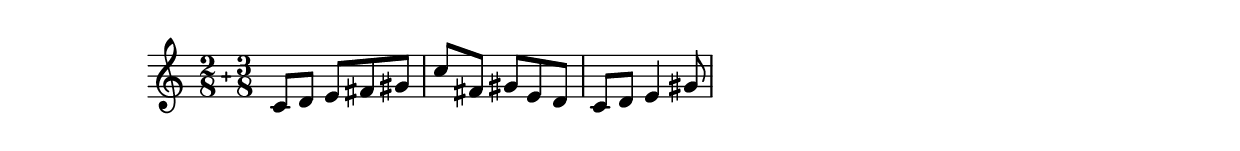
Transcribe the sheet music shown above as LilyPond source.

% Do not edit this file; it is automatically
% generated from Documentation/snippets/new
% This file is in the public domain.
%% Note: this file works from version 2.13.36
\version "2.13.46"

\header {
%% Translation of GIT committish: a874fda3641c9e02f61be5c41b215b8304b8ed00
 doctitlees = "Indicaciones de compases compuestos"
 texidoces = "
Las indicaciones de compás poco frecuentes como @qq{5/8} se pueden
ejecutar como compases compuestos (p.ej. @qq{3/8 + 2/8}), que combinan
dos o más metros diferentes. LilyPond puede hacer la música de este
tipo fácil de leer e interpretar, imprimiendo explícitamente las
indicaciones de compás compuesto y adaptando el comportamiento
automático de las barras (también se pueden añadir indicaciones
gráficas de la agrupación de compases; véase el fragmento de código
apropiado en la base de datos).

"


%% Translation of GIT committish: 0a868be38a775ecb1ef935b079000cebbc64de40
texidocde = "
Ungerade Taktarten werden (wie etwa \"5/8\") werden oft als zusammengesetzte
Taktarten interpretiert (bspw. \"3/8 + 2/8\"), in welchen zwei oder mehr
Teiltakte unterschieden werden.  LilyPond kann derartige Noten produzieren,
indem entsprechende Taktarten gesetzt werden und die automatische
Bebalkung angepasst wird.

"
  doctitlede = "Zusammengesetzte Taktarten"



%% Translation of GIT committish: 4da4307e396243a5a3bc33a0c2753acac92cb685
  texidocfr = "
Des métriques telles que @qq{5/8} peuvent s'interpréter sous une forme
décomposée --- @qq{3/8 + 2/8} par exemple --- qui combine plusieurs
métriques.  LilyPond est capable de rendre ce type de notation, plus
  facile à lire et à interpréter, en imprimant cette métrique composite
  et en adaptant les règles de ligature automatique en conséquence.

"
  doctitlefr = "Métrique décomposée"

  lsrtags = "rhythms"
  texidoc = "
Odd 20th century time signatures (such as \"5/8\") can often be played
as compound time signatures (e.g. \"3/8 + 2/8\"), which combine two or
more inequal metrics. LilyPond can make such music quite easy to read
and play, by explicitly printing the compound time signatures and
adapting the automatic beaming behavior. (Graphic measure grouping
indications can also be added; see the appropriate snippet in this
database.)
"
  doctitle = "Compound time signatures"
} % begin verbatim


#(define ((compound-time one two num) grob)
   (grob-interpret-markup grob
                          (markup #:override '(baseline-skip . 0) #:number
                                  (#:line ((#:column (one num))
                                           #:vcenter "+"
                                           (#:column (two num)))))))

\relative c' {
  \override Staff.TimeSignature #'stencil = #(compound-time "2" "3" "8")
  \time 5/8
  \set Staff.beatStructure = #'(2 3)
  c8 d e fis gis
  c8 fis, gis e d
  c8 d e4 gis8
}
